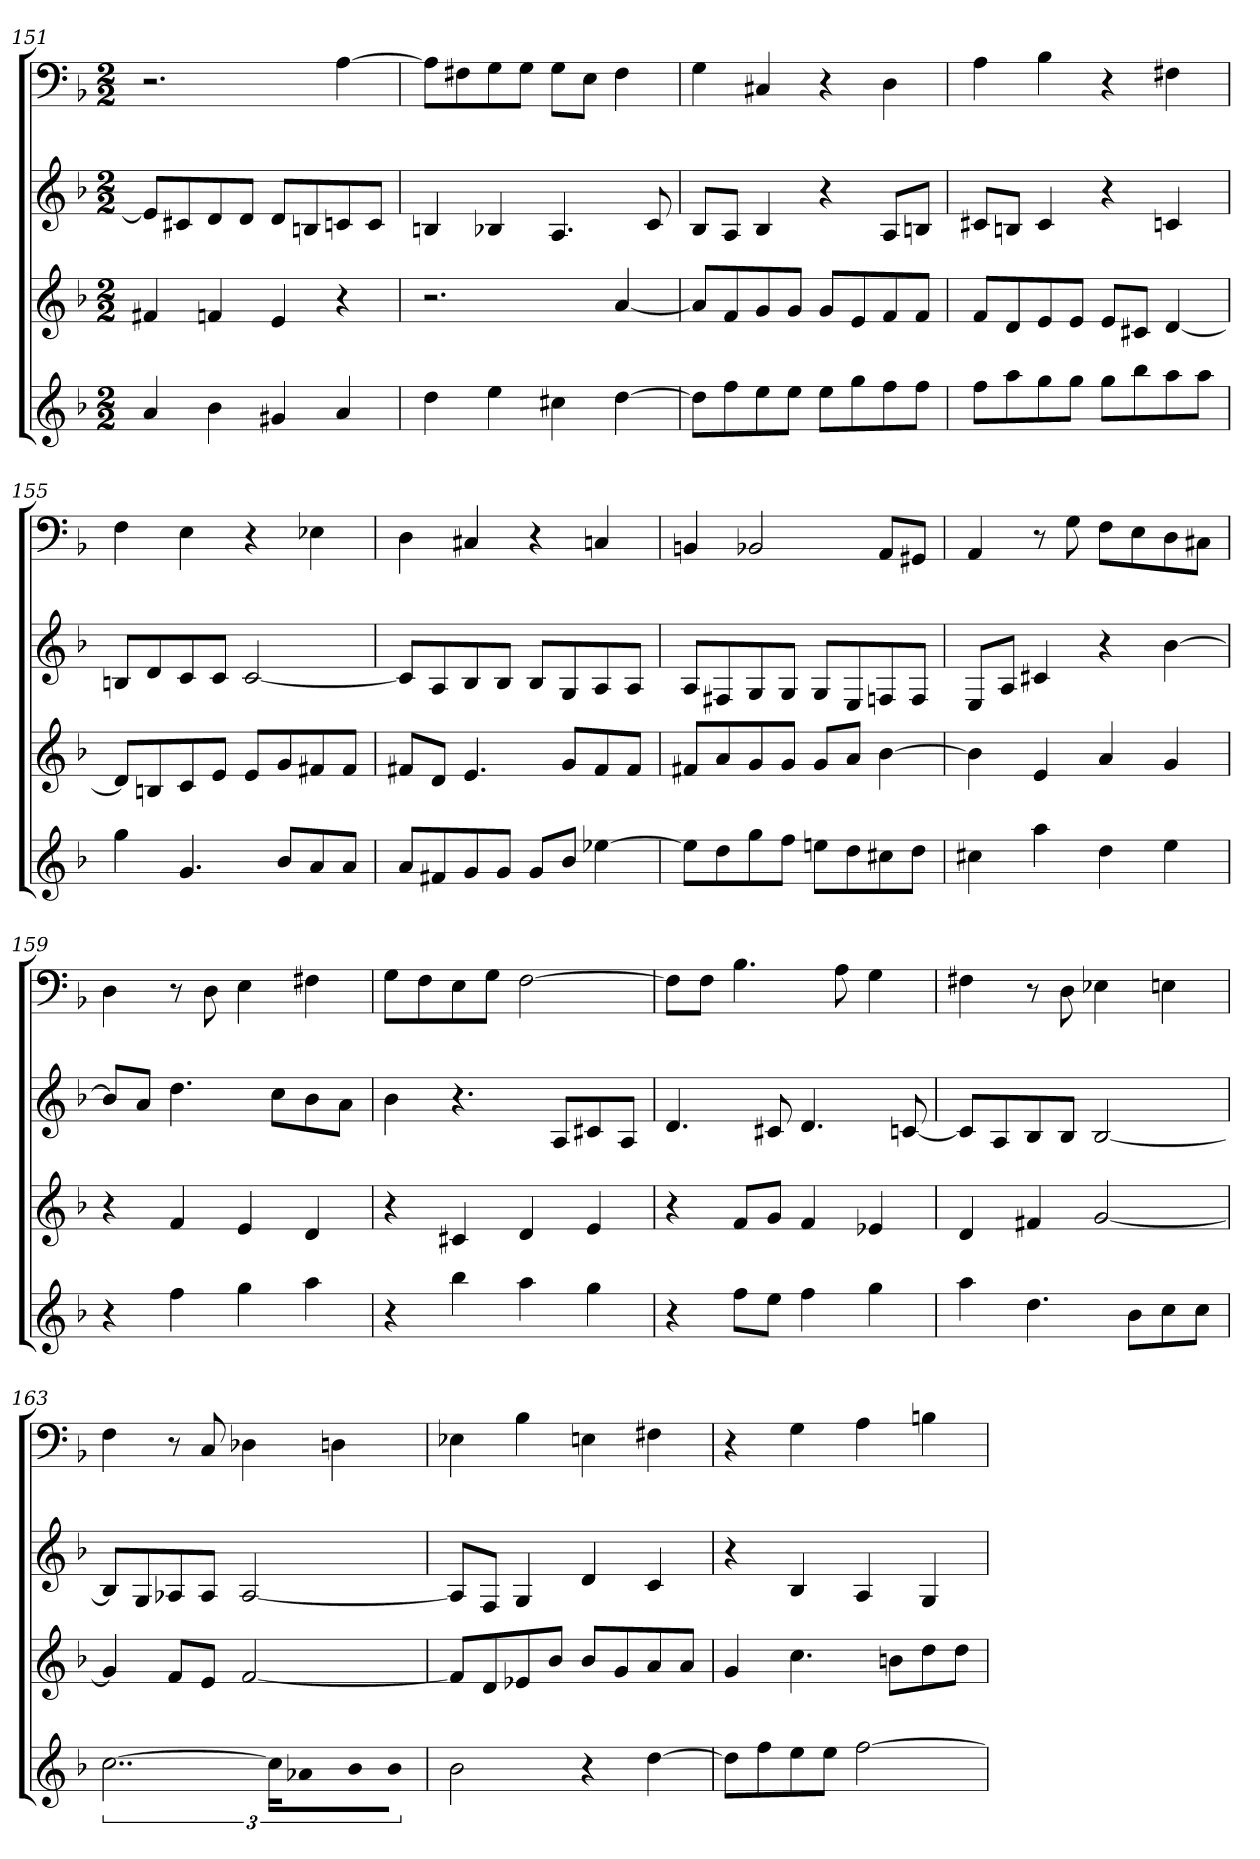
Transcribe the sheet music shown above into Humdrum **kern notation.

**kern	**kern	**kern	**kern
*part4	*part3	*part2	*part1
*staff4	*staff3	*staff2	*staff1
*k[b-]	*k[b-]	*k[b-]	*k[b-]
*d:	*d:	*d:	*d:
*M2/2	*M2/2	*M2/2	*M2/2
=151	=151	=151	=151
4a	4f#X	8eL]	2.r
.	.	8c#X	.
4b-	4fn	8d	.
.	.	8dJ	.
4g#X	4e	8dL	.
.	.	8Bn	.
4a	4r	8cn	[4A
.	.	8cJ	.
=152	=152	=152	=152
4dd	2.r	4Bn	8AL]
.	.	.	8F#X
4ee	.	4B-X	8G
.	.	.	8GJ
4cc#X	.	4.A	8GL
.	.	.	8EJ
[4dd	[4a	.	4F#
.	.	8c	.
=153	=153	=153	=153
8ddL]	8aL]	8B-L	4G
8ff	8f	8AJ	.
8ee	8g	4B-	4C#X
8eeJ	8gJ	.	.
8eeL	8gL	4r	4r
8gg	8e	.	.
8ff	8f	8AL	4D
8ffJ	8fJ	8BnJ	.
=154	=154	=154	=154
8ffL	8fL	8c#XL	4A
8aa	8d	8BnJ	.
8gg	8e	4c#	4B-
8ggJ	8eJ	.	.
8ggL	8eL	4r	4r
8bb-	8c#XJ	.	.
8aa	[4d	4cn	4F#X
8aaJ	.	.	.
=155	=155	=155	=155
4gg	8dL]	8BnL	4F
.	8Bn	8d	.
4.g	8c	8c	4E
.	8eJ	8cJ	.
.	8eL	[2c	4r
8b-L	8g	.	.
8a	8f#X	.	4E-X
8aJ	8f#J	.	.
=156	=156	=156	=156
8aL	8f#XL	8cL]	4D
8f#X	8dJ	8A	.
8g	4.e	8B-	4C#X
8gJ	.	8B-J	.
8gL	.	8B-L	4r
8b-J	8gL	8G	.
[4ee-X	8f#	8A	4Cn
.	8f#J	8AJ	.
=157	=157	=157	=157
8ee-L]	8f#XL	8AL	4BBn
8dd	8a	8F#X	.
8gg	8g	8G	2BB-X
8ffJ	8gJ	8GJ	.
8eenL	8gL	8GL	.
8dd	8aJ	8E	.
8cc#X	[4b-	8Fn	8AAL
8ddJ	.	8FJ	8GG#XJ
=158	=158	=158	=158
4cc#X	4b-]	8EL	4AA
.	.	8AJ	.
4aa	4e	4c#X	8r
.	.	.	8G
4dd	4a	4r	8FL
.	.	.	8E
4ee	4g	[4b-	8D
.	.	.	8C#XJ
=159	=159	=159	=159
4r	4r	8b-L]	4D
.	.	8aJ	.
4ff	4f	4.dd	8r
.	.	.	8D
4gg	4e	.	4E
.	.	8ccL	.
4aa	4d	8b-	4F#X
.	.	8aJ	.
=160	=160	=160	=160
4r	4r	4b-	8GL
.	.	.	8F
4bb-	4c#X	4.r	8E
.	.	.	8GJ
4aa	4d	.	[2F
.	.	8AL	.
4gg	4e	8c#X	.
.	.	8AJ	.
=161	=161	=161	=161
4r	4r	4.d	8FL]
.	.	.	8FJ
8ffL	8fL	.	4.B-
8eeJ	8gJ	8c#X	.
4ff	4f	4.d	.
.	.	.	8A
4gg	4e-X	.	4G
.	.	[8cn	.
=162	=162	=162	=162
4aa	4d	8cL]	4F#X
.	.	8A	.
4.dd	4f#X	8B-	8r
.	.	8B-J	8D
.	[2g	[2B-	4E-X
8b-L	.	.	.
8cc	.	.	4En
8ccJ	.	.	.
=163	=163	=163	=163
[3..cc	4g]	8B-L]	4F
.	.	8G	.
.	8fL	8A-X	8r
.	8eJ	8A-J	8C
.	[2f	[2A-	4D-X
24ccKL]	.	.	.
8a-X	.	.	.
8b-	.	.	4Dn
8b-J	.	.	.
=164	=164	=164	=164
2b-	8fL]	8A-L]	4E-X
.	8d	8FJ	.
.	8e-X	4G	4B-
.	8b-J	.	.
4r	8b-L	4d	4En
.	8g	.	.
[4dd	8a	4c	4F#X
.	8aJ	.	.
=165	=165	=165	=165
8ddL]	4g	4r	4r
8ff	.	.	.
8ee	4.cc	4B-	4G
8eeJ	.	.	.
[2ff	.	4A	4A
.	8bnL	.	.
.	8dd	4G	4Bn
.	8ddJ	.	.
=	=	=	=
*-	*-	*-	*-
